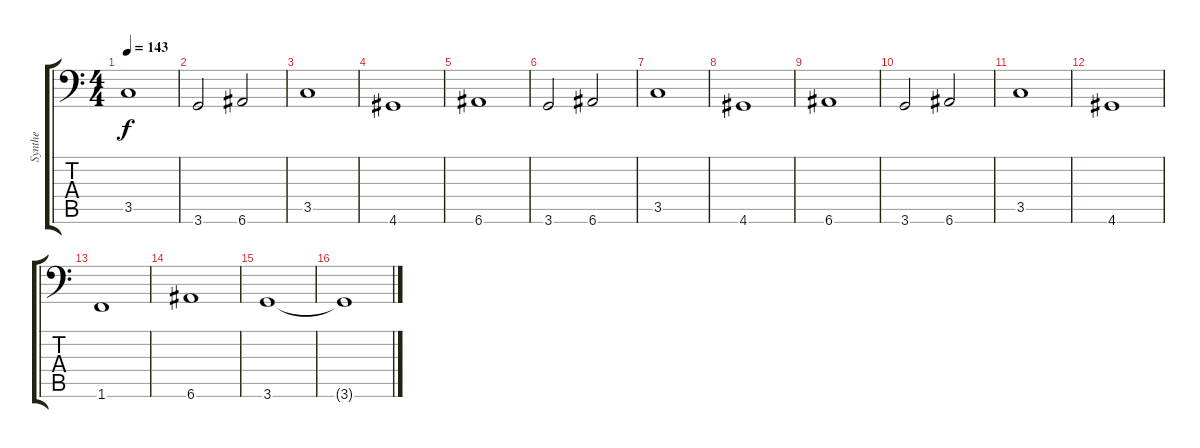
\track ("Synthe" "Synthe") {instrument synthbass1}
\staff {score tabs}
\tuning (E3 B2 G2 D2 A1 E1) {hide}
\ts (4 4)
\tempo 143
\clef f4
\ks c
3.5{t}.1{dy f} |
3.6.2 6.6.2 |
3.5.1 |
4.6.1 |
6.6.1 |
3.6.2 6.6.2 |
3.5.1 |
4.6.1 |
6.6.1 |
3.6.2 6.6.2 |
3.5.1 |
4.6.1 |
1.6.1 |
6.6.1 |
3.6.1 |
3.6{t}.1
